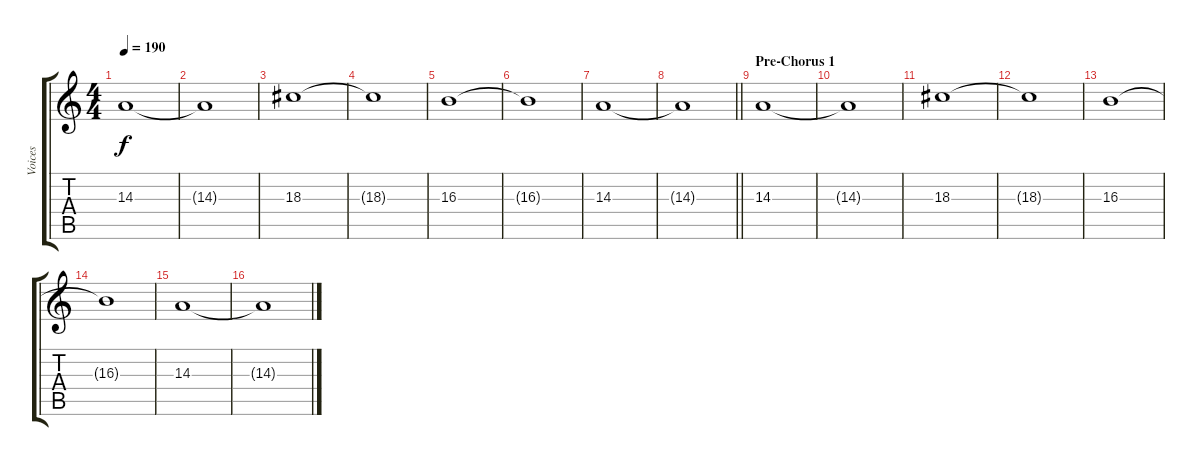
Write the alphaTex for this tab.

\track ("Voices" "Voices") {instrument stringensemble1}
\staff {score tabs}
\tuning (E4 B3 G3 D3 A2 E2) {hide}
\ts (4 4)
\tempo 190
\clef g2
\ks c
14.3.1{dy f} |
14.3{t}.1 |
18.3.1 |
18.3{t}.1 |
16.3.1 |
16.3{t}.1 |
14.3.1 |
\barLineRight lightlight
14.3{t}.1 |
\section ("" "Pre-Chorus 1")
14.3.1 |
14.3{t}.1 |
18.3.1 |
18.3{t}.1 |
16.3.1 |
16.3{t}.1 |
14.3.1 |
14.3{t}.1
